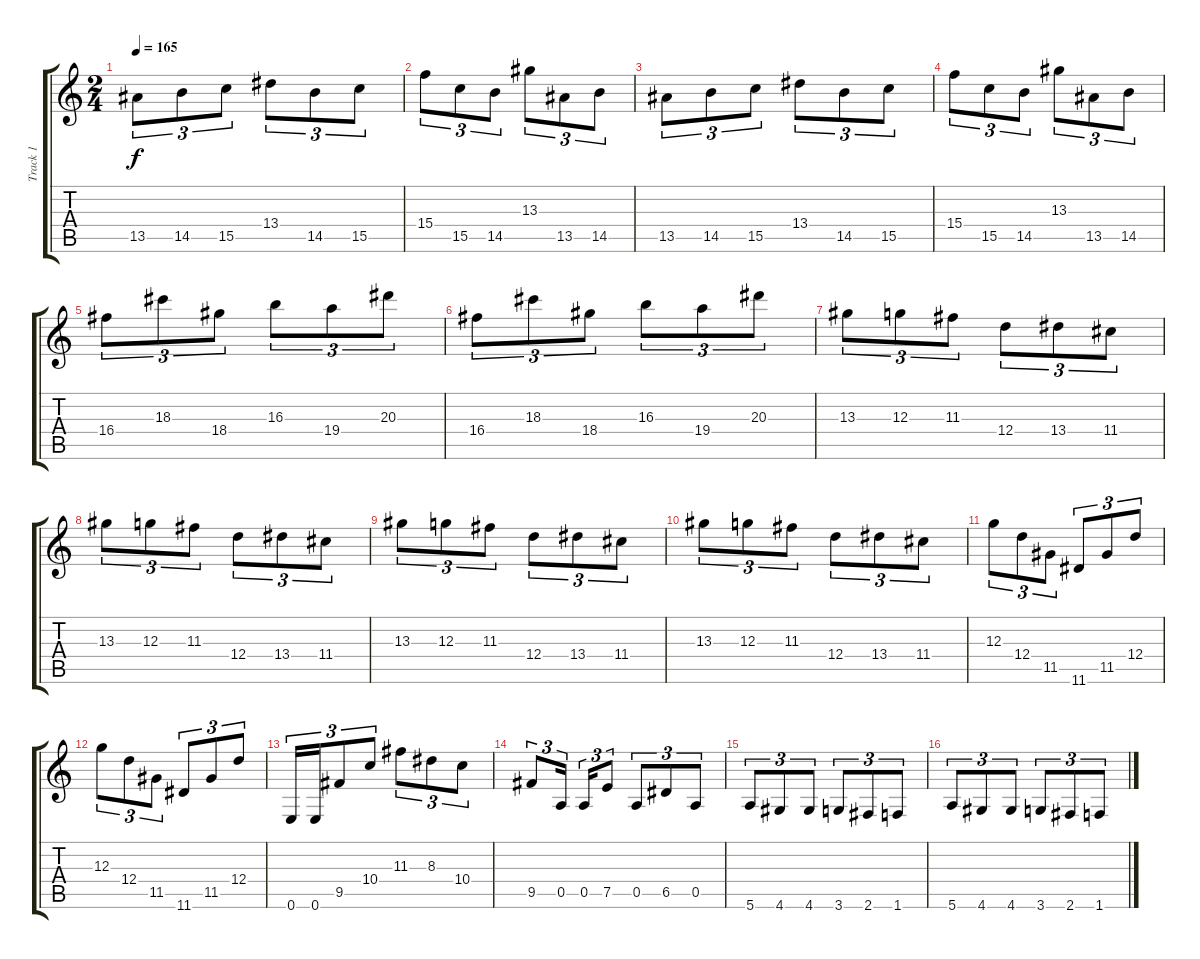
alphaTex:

\track ("Track 1" "Track 1") {instrument distortionguitar}
\staff {score tabs}
\tuning (E4 B3 G3 D3 A2 E2) {hide}
\ts (2 4)
\tempo 165
\clef g2
\ks c
13.5.8{tu (3 2) dy f} 14.5.8{tu (3 2)} 15.5.8{tu (3 2)} 13.4.8{tu (3 2)} 14.5.8{tu (3 2)} 15.5.8{tu (3 2)} |
15.4.8{tu (3 2)} 15.5.8{tu (3 2)} 14.5.8{tu (3 2)} 13.3.8{tu (3 2)} 13.5.8{tu (3 2)} 14.5.8{tu (3 2)} |
13.5.8{tu (3 2)} 14.5.8{tu (3 2)} 15.5.8{tu (3 2)} 13.4.8{tu (3 2)} 14.5.8{tu (3 2)} 15.5.8{tu (3 2)} |
15.4.8{tu (3 2)} 15.5.8{tu (3 2)} 14.5.8{tu (3 2)} 13.3.8{tu (3 2)} 13.5.8{tu (3 2)} 14.5.8{tu (3 2)} |
16.4.8{tu (3 2)} 18.3.8{tu (3 2)} 18.4.8{tu (3 2)} 16.3.8{tu (3 2)} 19.4.8{tu (3 2)} 20.3.8{tu (3 2)} |
16.4.8{tu (3 2)} 18.3.8{tu (3 2)} 18.4.8{tu (3 2)} 16.3.8{tu (3 2)} 19.4.8{tu (3 2)} 20.3.8{tu (3 2)} |
13.3.8{tu (3 2)} 12.3.8{tu (3 2)} 11.3.8{tu (3 2)} 12.4.8{tu (3 2)} 13.4.8{tu (3 2)} 11.4.8{tu (3 2)} |
13.3.8{tu (3 2)} 12.3.8{tu (3 2)} 11.3.8{tu (3 2)} 12.4.8{tu (3 2)} 13.4.8{tu (3 2)} 11.4.8{tu (3 2)} |
13.3.8{tu (3 2)} 12.3.8{tu (3 2)} 11.3.8{tu (3 2)} 12.4.8{tu (3 2)} 13.4.8{tu (3 2)} 11.4.8{tu (3 2)} |
13.3.8{tu (3 2)} 12.3.8{tu (3 2)} 11.3.8{tu (3 2)} 12.4.8{tu (3 2)} 13.4.8{tu (3 2)} 11.4.8{tu (3 2)} |
12.3.8{tu (3 2)} 12.4.8{tu (3 2)} 11.5.8{tu (3 2)} 11.6.8{tu (3 2)} 11.5.8{tu (3 2)} 12.4.8{tu (3 2)} |
12.3.8{tu (3 2)} 12.4.8{tu (3 2)} 11.5.8{tu (3 2)} 11.6.8{tu (3 2)} 11.5.8{tu (3 2)} 12.4.8{tu (3 2)} |
0.6.16{tu (3 2)} 0.6.16{tu (3 2)} 9.5.8{tu (3 2)} 10.4.8{tu (3 2)} 11.3.8{tu (3 2)} 8.3.8{tu (3 2)} 10.4.8{tu (3 2)} |
9.5.8{tu (3 2)} 0.5.16{tu (3 2)} 0.5.16{tu (3 2)} 7.5.8{tu (3 2)} 0.5.8{tu (3 2)} 6.5.8{tu (3 2)} 0.5.8{tu (3 2)} |
5.6.8{tu (3 2)} 4.6.8{tu (3 2)} 4.6.8{tu (3 2)} 3.6.8{tu (3 2)} 2.6.8{tu (3 2)} 1.6.8{tu (3 2)} |
5.6.8{tu (3 2)} 4.6.8{tu (3 2)} 4.6.8{tu (3 2)} 3.6.8{tu (3 2)} 2.6.8{tu (3 2)} 1.6.8{tu (3 2)}
